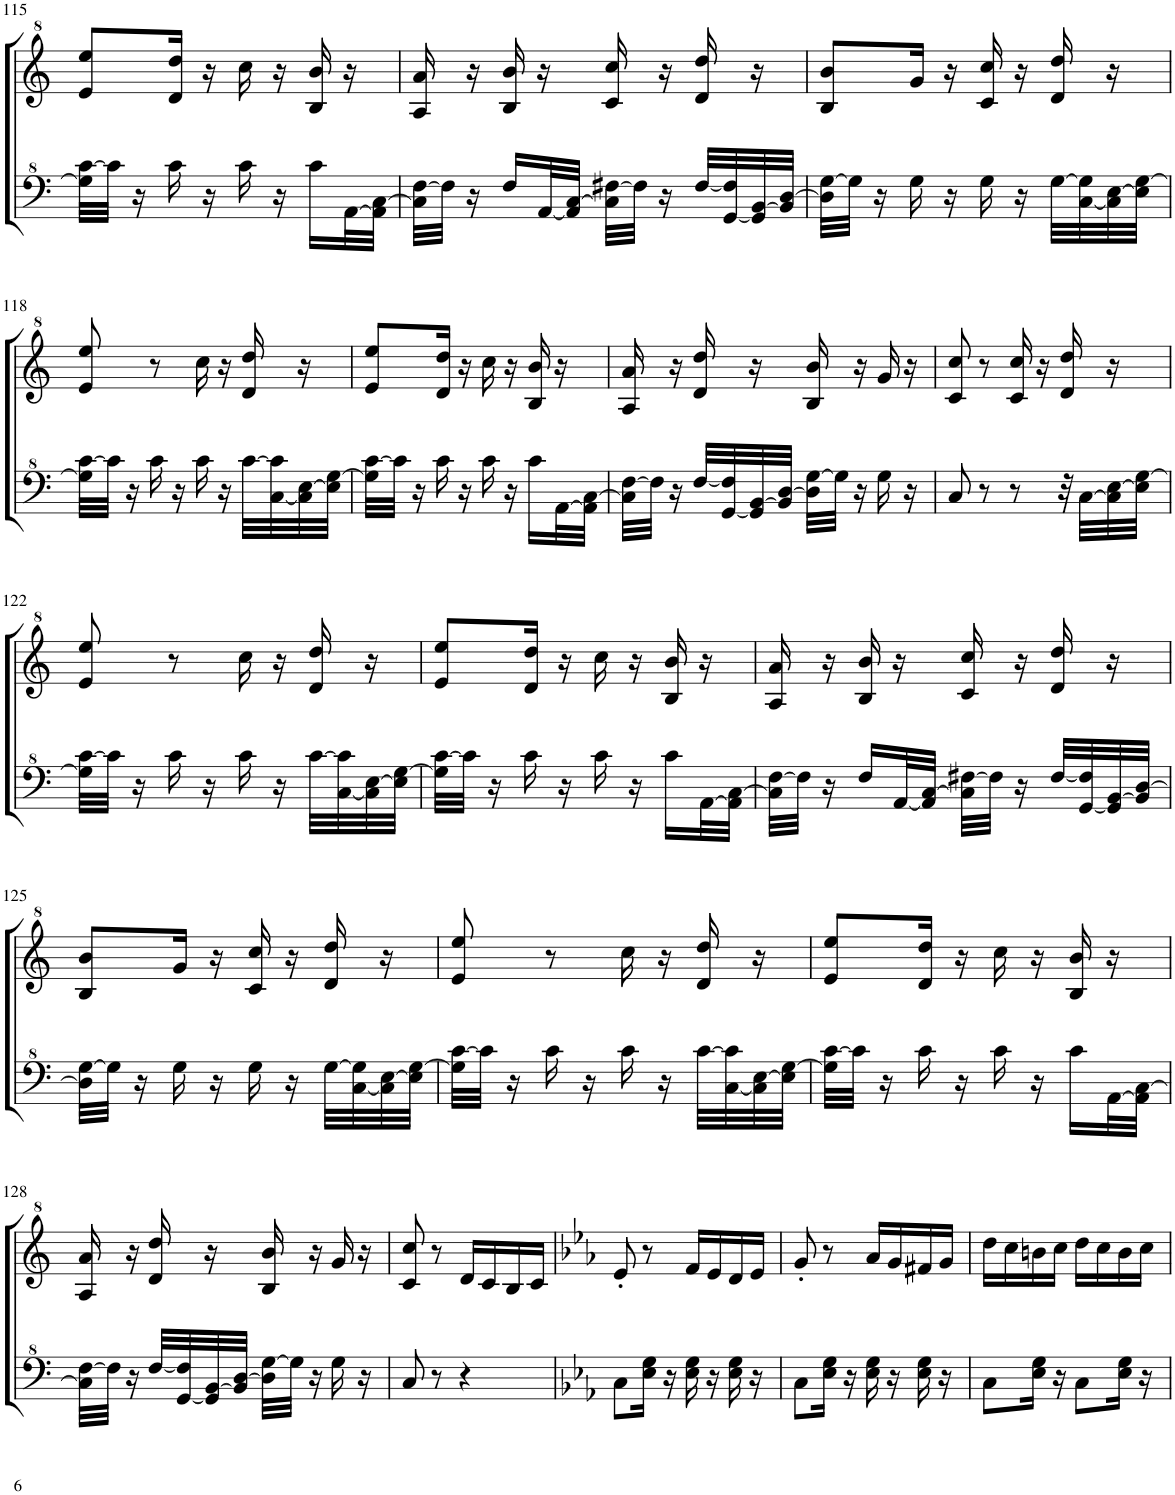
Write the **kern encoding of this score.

**kern	**kern
*part1	*part1
*staff2	*staff1
*I"Model III	*
!!LO:PB:g=z
*clefF^4	*clefG^2
*k[]	*k[]
*M2/4	*M2/4
=115	=115
32g\] [32cc\LLL	8ee/ 8eee/L
32cc\JJJ]	.
16r	.
16cc\	16dd/ 16ddd/Jk
16r	16r
16cc\	16ccc\
16r	16r
16cc\LL	16b/ 16bb/
[32A\L	16r
32A\] [32c\JJJ	.
=116	=116
32c\] [32f\LLL	16a/ 16aa/
32f\JJJ]	.
16r	16r
16f/LL	16b/ 16bb/
[32A/L	16r
32A/] [32c/JJJ	.
32c\] [32f#X\LLL	16cc/ 16ccc/
32f#\JJJ]	.
16r	16r
[32f#/LLL	16dd/ 16ddd/
[32G/ 32f#/]	.
32G/] [32B/	16r
32B/] [32d/JJJ	.
=117	=117
32d\] [32g\LLL	8b/ 8bb/L
32g\JJJ]	.
16r	.
16g\	16gg/Jk
16r	16r
16g\	16cc/ 16ccc/
16r	16r
[32g\LLL	16dd/ 16ddd/
[32c\ 32g\]	.
32c\] [32e\	16r
32e\] [32g\JJJ	.
!!LO:LB:g=z
=118	=118
32g\] [32cc\LLL	8ee/ 8eee/
32cc\JJJ]	.
16r	.
16cc\	8r
16r	.
16cc\	16ccc\
16r	16r
[32cc\LLL	16dd/ 16ddd/
[32c\ 32cc\]	.
32c\] [32e\	16r
32e\] [32g\JJJ	.
=119	=119
32g\] [32cc\LLL	8ee/ 8eee/L
32cc\JJJ]	.
16r	.
16cc\	16dd/ 16ddd/Jk
16r	16r
16cc\	16ccc\
16r	16r
16cc\LL	16b/ 16bb/
[32A\L	16r
32A\] [32c\JJJ	.
=120	=120
32c\] [32f\LLL	16a/ 16aa/
32f\JJJ]	.
16r	16r
[32f/LLL	16dd/ 16ddd/
[32G/ 32f/]	.
32G/] [32B/	16r
32B/] [32d/JJJ	.
32d\] [32g\LLL	16b/ 16bb/
32g\JJJ]	.
16r	16r
16g\	16gg/
16r	16r
=121	=121
8c/	8cc/ 8ccc/
8r	8r
8r	16cc/ 16ccc/
.	16r
32r	16dd/ 16ddd/
[32c\LLL	.
32c\] [32e\	16r
32e\] [32g\JJJ	.
!!LO:LB:g=z
=122	=122
32g\] [32cc\LLL	8ee/ 8eee/
32cc\JJJ]	.
16r	.
16cc\	8r
16r	.
16cc\	16ccc\
16r	16r
[32cc\LLL	16dd/ 16ddd/
[32c\ 32cc\]	.
32c\] [32e\	16r
32e\] [32g\JJJ	.
=123	=123
32g\] [32cc\LLL	8ee/ 8eee/L
32cc\JJJ]	.
16r	.
16cc\	16dd/ 16ddd/Jk
16r	16r
16cc\	16ccc\
16r	16r
16cc\LL	16b/ 16bb/
[32A\L	16r
32A\] [32c\JJJ	.
=124	=124
32c\] [32f\LLL	16a/ 16aa/
32f\JJJ]	.
16r	16r
16f/LL	16b/ 16bb/
[32A/L	16r
32A/] [32c/JJJ	.
32c\] [32f#X\LLL	16cc/ 16ccc/
32f#\JJJ]	.
16r	16r
[32f#/LLL	16dd/ 16ddd/
[32G/ 32f#/]	.
32G/] [32B/	16r
32B/] [32d/JJJ	.
!!LO:LB:g=z
=125	=125
32d\] [32g\LLL	8b/ 8bb/L
32g\JJJ]	.
16r	.
16g\	16gg/Jk
16r	16r
16g\	16cc/ 16ccc/
16r	16r
[32g\LLL	16dd/ 16ddd/
[32c\ 32g\]	.
32c\] [32e\	16r
32e\] [32g\JJJ	.
=126	=126
32g\] [32cc\LLL	8ee/ 8eee/
32cc\JJJ]	.
16r	.
16cc\	8r
16r	.
16cc\	16ccc\
16r	16r
[32cc\LLL	16dd/ 16ddd/
[32c\ 32cc\]	.
32c\] [32e\	16r
32e\] [32g\JJJ	.
=127	=127
32g\] [32cc\LLL	8ee/ 8eee/L
32cc\JJJ]	.
16r	.
16cc\	16dd/ 16ddd/Jk
16r	16r
16cc\	16ccc\
16r	16r
16cc\LL	16b/ 16bb/
[32A\L	16r
32A\] [32c\JJJ	.
!!LO:LB:g=z
=128	=128
32c\] [32f\LLL	16a/ 16aa/
32f\JJJ]	.
16r	16r
[32f/LLL	16dd/ 16ddd/
[32G/ 32f/]	.
32G/] [32B/	16r
32B/] [32d/JJJ	.
32d\] [32g\LLL	16b/ 16bb/
32g\JJJ]	.
16r	16r
16g\	16gg/
16r	16r
=129	=129
8c/	8cc/ 8ccc/
8r	8r
4r	16dd/LL
.	16cc/
.	16b/
.	16cc/JJ
=130	=130
*k[b-e-a-]	*k[b-e-a-]
8c\L	8ee-'/
16e-\ 16g\Jk	8r
16r	.
16e-\ 16g\	16ff/LL
16r	16ee-/
16e-\ 16g\	16dd/
16r	16ee-/JJ
=131	=131
8c\L	8gg'/
16e-\ 16g\Jk	8r
16r	.
16e-\ 16g\	16aa-/LL
16r	16gg/
16e-\ 16g\	16ff#X/
16r	16gg/JJ
=132	=132
8c\L	16ddd\LL
.	16ccc\
16e-\ 16g\Jk	16bbn\
16r	16ccc\JJ
8c\L	16ddd\LL
.	16ccc\
16e-\ 16g\Jk	16bb\
16r	16ccc\JJ
=	=
*-	*-
